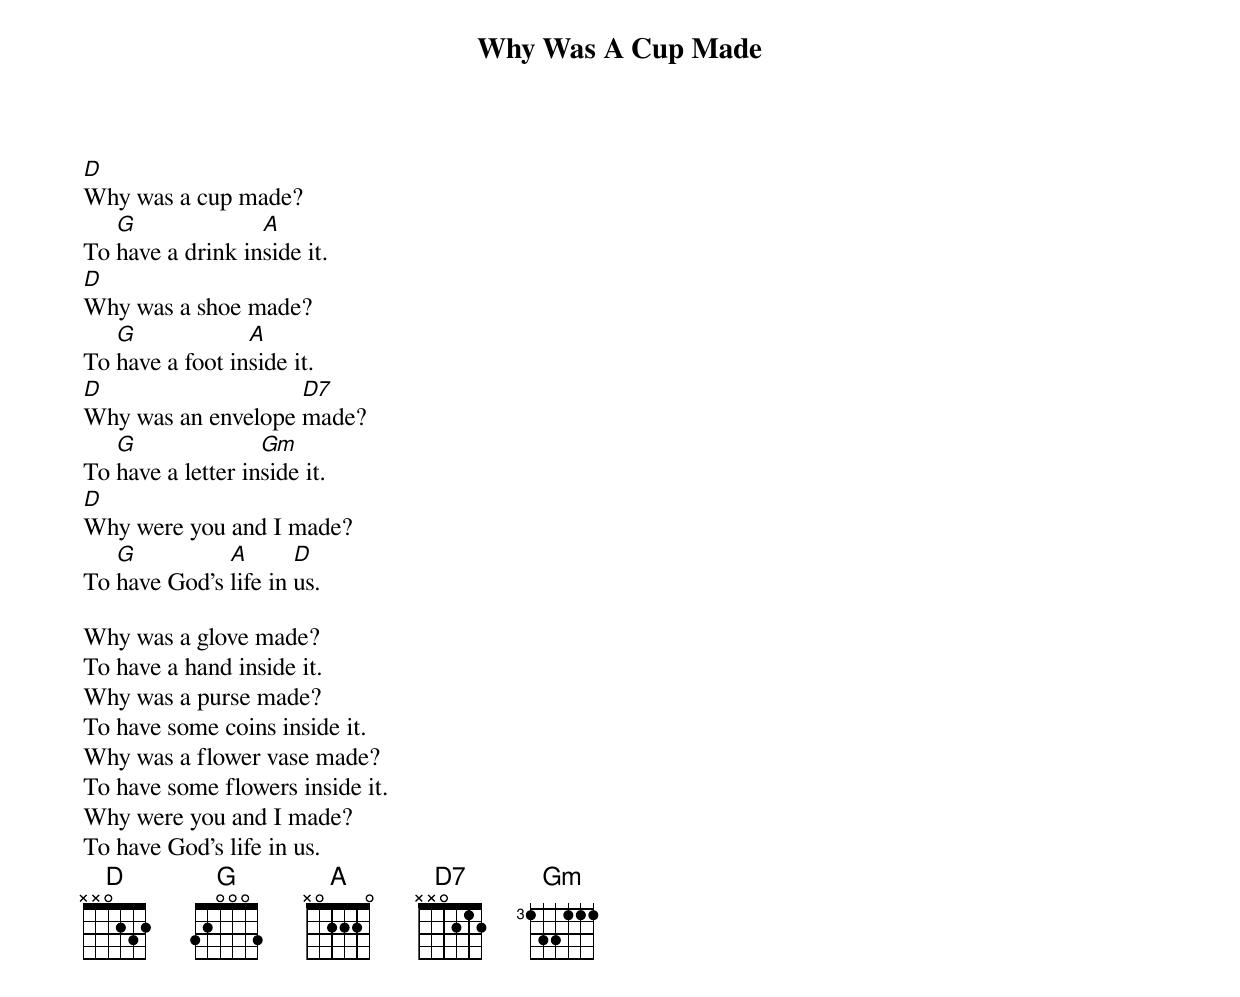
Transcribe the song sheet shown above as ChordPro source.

{title: Why Was A Cup Made}


[D]Why was a cup made?
To [G]have a drink in[A]side it.
[D]Why was a shoe made?
To [G]have a foot in[A]side it.
[D]Why was an envelope [D7]made?
To [G]have a letter in[Gm]side it.
[D]Why were you and I made?
To [G]have God's [A]life in [D]us.

Why was a glove made?
To have a hand inside it.
Why was a purse made?
To have some coins inside it.
Why was a flower vase made?
To have some flowers inside it.
Why were you and I made?
To have God's life in us.
